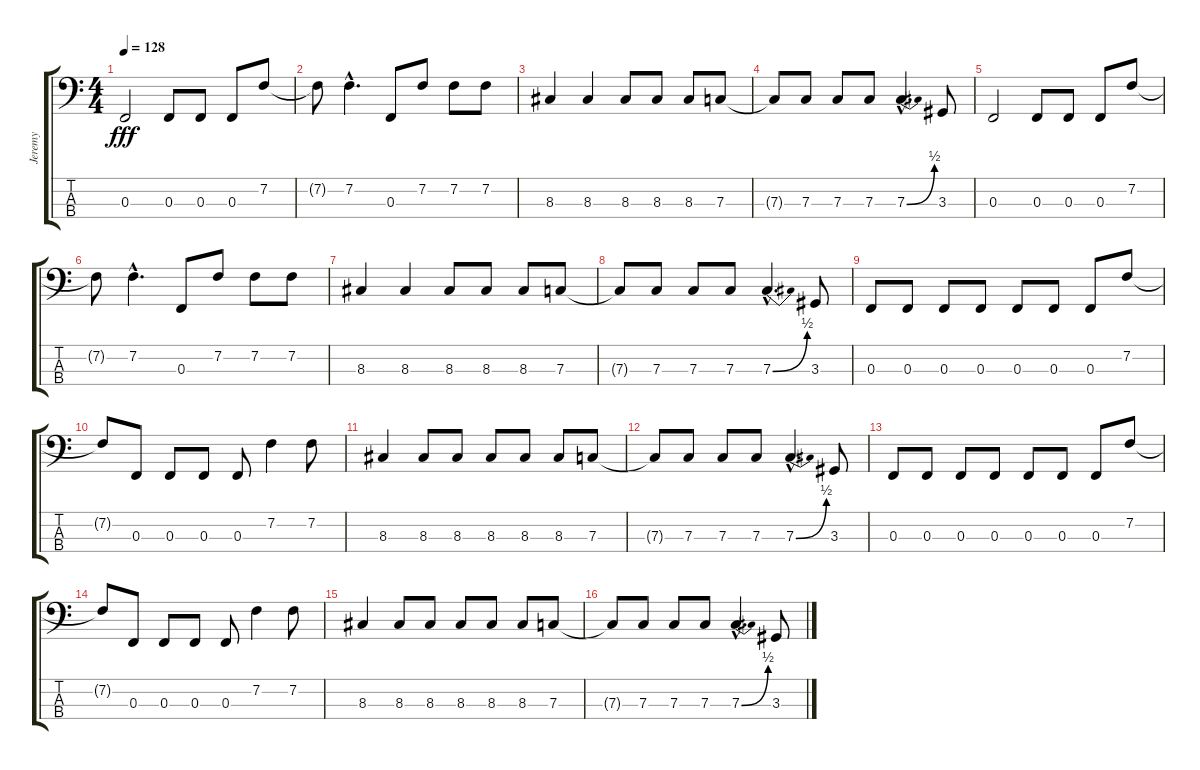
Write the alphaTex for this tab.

\track ("Jeremy" "Jeremy") {instrument electricbassfinger}
\staff {score tabs}
\tuning (Eb2 Bb1 F1 C1) {hide}
\ts (4 4)
\tempo 128
\clef f4
\ks c
0.3.2{dy fff} 0.3.8 0.3.8 0.3.8 7.2.8 |
7.2{t}.8 7.2{hac}.4{d} 0.3.8 7.2.8 7.2.8 7.2.8 |
8.3.4 8.3.4 8.3.8 8.3.8 8.3.8 7.3.8 |
7.3{t}.8 7.3.8 7.3.8 7.3.8 7.3{be (bend 0 0 60 2) hac}.4{d} 3.3.8 |
0.3.2 0.3.8 0.3.8 0.3.8 7.2.8 |
7.2{t}.8 7.2{hac}.4{d} 0.3.8 7.2.8 7.2.8 7.2.8 |
8.3.4 8.3.4 8.3.8 8.3.8 8.3.8 7.3.8 |
7.3{t}.8 7.3.8 7.3.8 7.3.8 7.3{be (bend 0 0 60 2) hac}.4{d} 3.3.8 |
0.3.8 0.3.8 0.3.8 0.3.8 0.3.8 0.3.8 0.3.8 7.2.8 |
7.2{t}.8 0.3.8 0.3.8 0.3.8 0.3.8 7.2.4 7.2.8 |
8.3.4 8.3.8 8.3.8 8.3.8 8.3.8 8.3.8 7.3.8 |
7.3{t}.8 7.3.8 7.3.8 7.3.8 7.3{be (bend 0 0 60 2) hac}.4{d} 3.3.8 |
0.3.8 0.3.8 0.3.8 0.3.8 0.3.8 0.3.8 0.3.8 7.2.8 |
7.2{t}.8 0.3.8 0.3.8 0.3.8 0.3.8 7.2.4 7.2.8 |
8.3.4 8.3.8 8.3.8 8.3.8 8.3.8 8.3.8 7.3.8 |
7.3{t}.8 7.3.8 7.3.8 7.3.8 7.3{be (bend 0 0 60 2) hac}.4{d} 3.3.8
